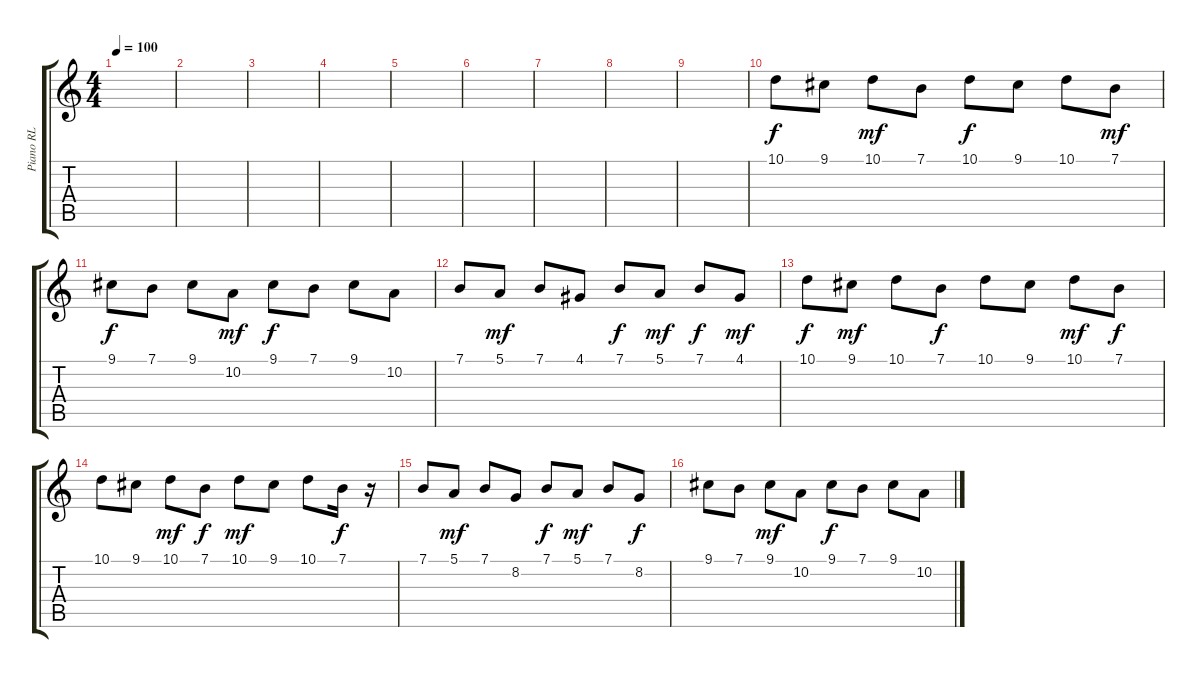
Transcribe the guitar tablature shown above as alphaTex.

\track ("Piano RL" "Piano RL") {instrument acousticgrandpiano}
\staff {score tabs}
\tuning (E4 B3 G3 D3 A2 E2) {hide}
\ts (4 4)
\tempo 100
\clef g2
\ks c
|
|
|
|
|
|
|
|
|
10.1.8 9.1.8 10.1.8{dy mf} 7.1.8 10.1.8{dy f} 9.1.8 10.1.8 7.1.8{dy mf} |
9.1.8{dy f} 7.1.8 9.1.8 10.2.8{dy mf} 9.1.8{dy f} 7.1.8 9.1.8 10.2.8 |
7.1.8 5.1.8{dy mf} 7.1.8 4.1.8 7.1.8{dy f} 5.1.8{dy mf} 7.1.8{dy f} 4.1.8{dy mf} |
10.1.8{dy f} 9.1.8{dy mf} 10.1.8 7.1.8{dy f} 10.1.8 9.1.8 10.1.8{dy mf} 7.1.8{dy f} |
10.1.8 9.1.8 10.1.8{dy mf} 7.1.8{dy f} 10.1.8{dy mf} 9.1.8 10.1.8 7.1.16{dy f} r.16 |
7.1.8 5.1.8{dy mf} 7.1.8 8.2.8 7.1.8{dy f} 5.1.8{dy mf} 7.1.8 8.2.8{dy f} |
9.1.8 7.1.8 9.1.8{dy mf} 10.2.8 9.1.8{dy f} 7.1.8 9.1.8 10.2.8
